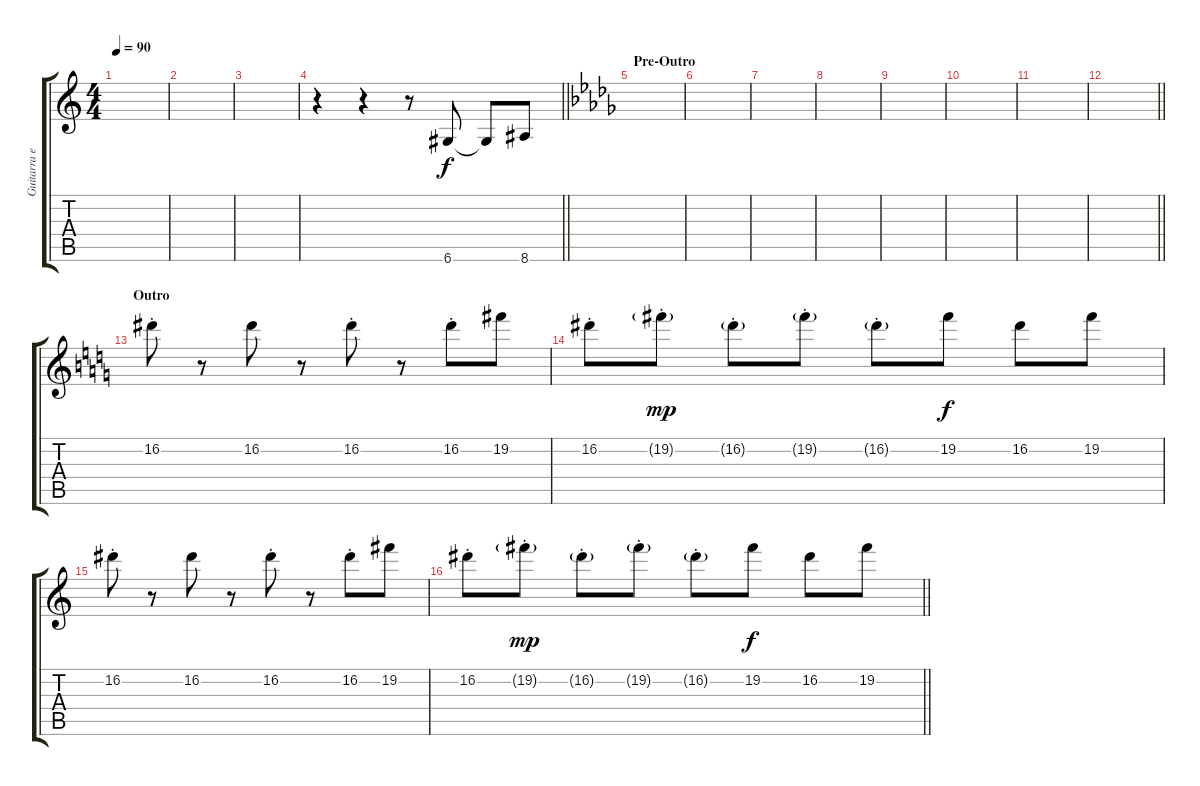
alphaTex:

\track ("Guitarra extra 1" "Guitarra e") {instrument distortionguitar}
\staff {score tabs}
\tuning (E4 B3 G3 D3 A2 D2) {hide}
\ts (4 4)
\tempo 90
\clef g2
\ks c
|
|
|
\barLineRight lightlight
r.4 r.4 r.8 6.6.8 6.6{t}.8 8.6.8 |
\section ("" "Pre-Outro")
\ks db
|
|
|
|
|
|
|
\barLineRight lightlight
|
\section ("" "Outro")
\ks c
16.2{st}.8{volume 10 instrument overdrivenguitar} r.8 16.2.8 r.8 16.2{st}.8 r.8 16.2{st}.8 19.2.8 |
16.2{st}.8 19.2{g st}.8{dy mp} 16.2{g st}.8 19.2{g st}.8 16.2{g st}.8 19.2.8{dy f} 16.2.8 19.2.8 |
16.2{st}.8{instrument overdrivenguitar} r.8 16.2.8 r.8 16.2{st}.8 r.8 16.2{st}.8 19.2.8 |
\barLineRight lightlight
16.2{st}.8 19.2{g st}.8{dy mp} 16.2{g st}.8 19.2{g st}.8 16.2{g st}.8 19.2.8{dy f} 16.2.8 19.2.8
